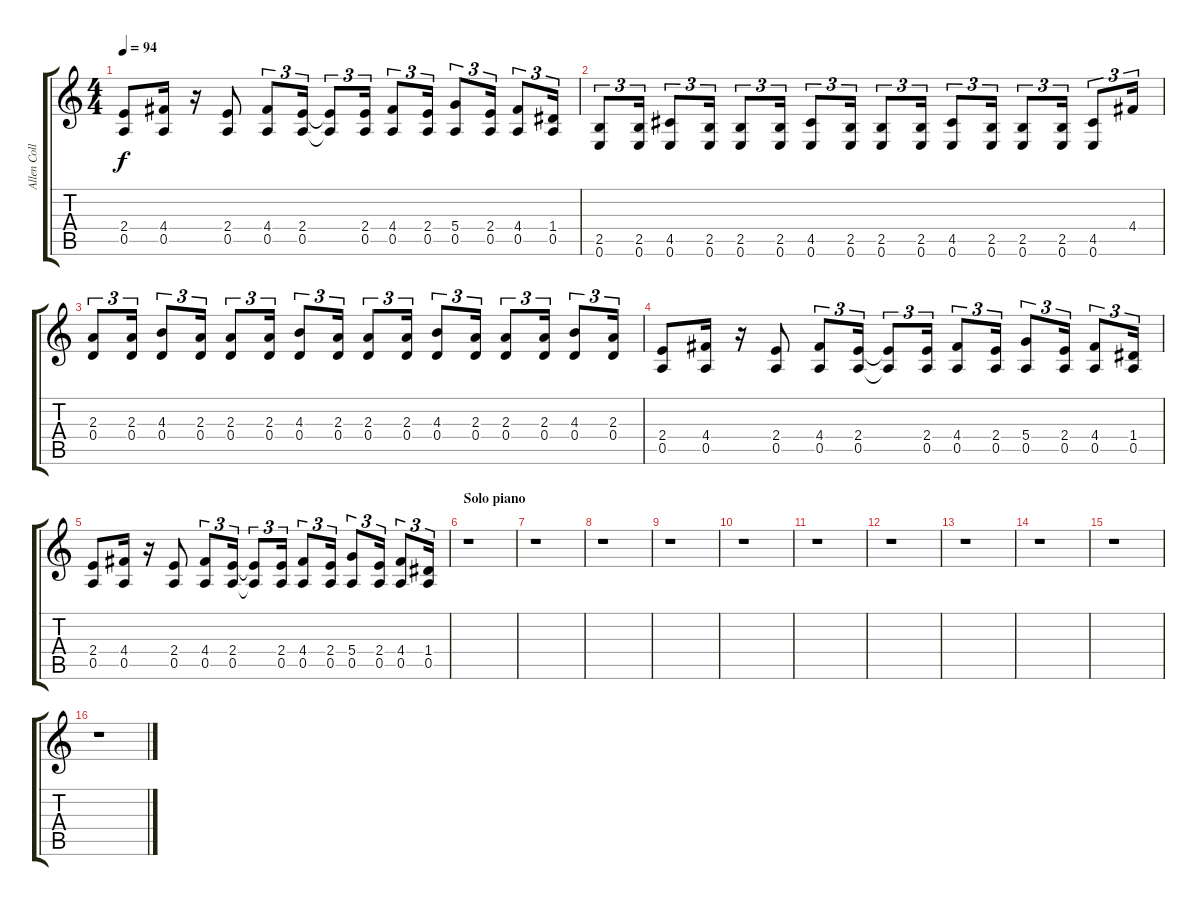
\track ("Allen Collins (guitar)" "Allen Coll") {instrument overdrivenguitar}
\staff {score tabs}
\tuning (E4 B3 G3 D3 A2 E2) {hide}
\ts (4 4)
\tempo 94
\clef g2
\ks c
(2.4 0.5).8{dy f} (4.4 0.5).16 r.16 (2.4 0.5).8 (4.4 0.5).8{tu (3 2)} (2.4 0.5).16{tu (3 2)} (2.4{t} 0.5{t}).8{tu (3 2)} (2.4 0.5).16{tu (3 2)} (4.4 0.5).8{tu (3 2)} (2.4 0.5).16{tu (3 2)} (5.4 0.5).8{tu (3 2)} (2.4 0.5).16{tu (3 2)} (4.4 0.5).8{tu (3 2)} (1.4 0.5).16{tu (3 2)} |
(2.5 0.6).8{tu (3 2)} (2.5 0.6).16{tu (3 2)} (4.5 0.6).8{tu (3 2)} (2.5 0.6).16{tu (3 2)} (2.5 0.6).8{tu (3 2)} (2.5 0.6).16{tu (3 2)} (4.5 0.6).8{tu (3 2)} (2.5 0.6).16{tu (3 2)} (2.5 0.6).8{tu (3 2)} (2.5 0.6).16{tu (3 2)} (4.5 0.6).8{tu (3 2)} (2.5 0.6).16{tu (3 2)} (2.5 0.6).8{tu (3 2)} (2.5 0.6).16{tu (3 2)} (4.5 0.6).8{tu (3 2)} 4.4.16{tu (3 2)} |
(2.3 0.4).8{tu (3 2)} (2.3 0.4).16{tu (3 2)} (4.3 0.4).8{tu (3 2)} (2.3 0.4).16{tu (3 2)} (2.3 0.4).8{tu (3 2)} (2.3 0.4).16{tu (3 2)} (4.3 0.4).8{tu (3 2)} (2.3 0.4).16{tu (3 2)} (2.3 0.4).8{tu (3 2)} (2.3 0.4).16{tu (3 2)} (4.3 0.4).8{tu (3 2)} (2.3 0.4).16{tu (3 2)} (2.3 0.4).8{tu (3 2)} (2.3 0.4).16{tu (3 2)} (4.3 0.4).8{tu (3 2)} (2.3 0.4).16{tu (3 2)} |
(2.4 0.5).8 (4.4 0.5).16 r.16 (2.4 0.5).8 (4.4 0.5).8{tu (3 2)} (2.4 0.5).16{tu (3 2)} (2.4{t} 0.5{t}).8{tu (3 2)} (2.4 0.5).16{tu (3 2)} (4.4 0.5).8{tu (3 2)} (2.4 0.5).16{tu (3 2)} (5.4 0.5).8{tu (3 2)} (2.4 0.5).16{tu (3 2)} (4.4 0.5).8{tu (3 2)} (1.4 0.5).16{tu (3 2)} |
(2.4 0.5).8 (4.4 0.5).16 r.16 (2.4 0.5).8 (4.4 0.5).8{tu (3 2)} (2.4 0.5).16{tu (3 2)} (2.4{t} 0.5{t}).8{tu (3 2)} (2.4 0.5).16{tu (3 2)} (4.4 0.5).8{tu (3 2)} (2.4 0.5).16{tu (3 2)} (5.4 0.5).8{tu (3 2)} (2.4 0.5).16{tu (3 2)} (4.4 0.5).8{tu (3 2)} (1.4 0.5).16{tu (3 2)} |
\section ("" "Solo piano")
r.1 |
r.1 |
r.1 |
r.1 |
r.1 |
r.1 |
r.1 |
r.1 |
r.1 |
r.1 |
r.1
